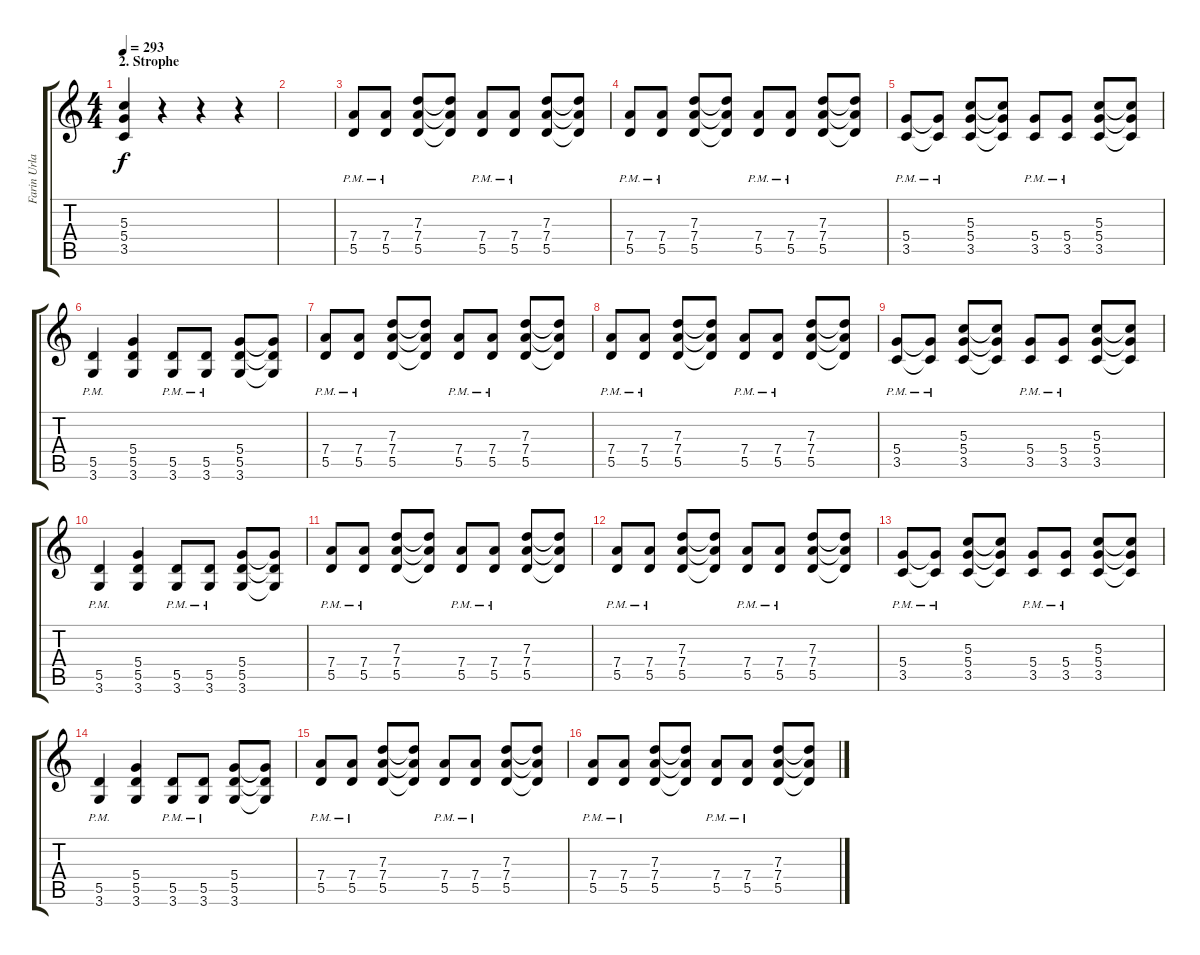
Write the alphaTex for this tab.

\track ("Farin Urlaub" "Farin Urla") {instrument distortionguitar}
\staff {score tabs}
\tuning (E4 B3 G3 D3 A2 E2) {hide}
\ts (4 4)
\section ("" "2. Strophe")
\tempo 293
\clef g2
\ks c
(5.3 5.4 3.5).4{dy f} r.4 r.4 r.4 |
|
(7.4{pm} 5.5{pm}).8 (7.4{pm} 5.5{pm}).8 (7.3 7.4 5.5).8 (7.3{t} 7.4{t} 5.5{t}).8 (7.4 5.5{pm}).8 (7.4 5.5{pm}).8 (7.3 7.4 5.5).8 (7.3{t} 7.4{t} 5.5{t}).8 |
(7.4{pm} 5.5{pm}).8 (7.4{pm} 5.5{pm}).8 (7.3 7.4 5.5).8 (7.3{t} 7.4{t} 5.5{t}).8 (7.4 5.5{pm}).8 (7.4 5.5{pm}).8 (7.3 7.4 5.5).8 (7.3{t} 7.4{t} 5.5{t}).8 |
(5.4{pm} 3.5{pm}).8 (5.4{pm t} 3.5{pm t}).8 (5.3 5.4 3.5).8 (5.3{t} 5.4{t} 3.5{t}).8 (5.4 3.5{pm}).8 (5.4 3.5{pm}).8 (5.3 5.4 3.5).8 (5.3{t} 5.4{t} 3.5{t}).8 |
(5.5{pm} 3.6{pm}).4 (5.4 5.5 3.6).4 (5.5{pm} 3.6{pm}).8 (5.5{pm} 3.6{pm}).8 (5.4 5.5 3.6).8 (5.4{t} 5.5{t} 3.6{t}).8 |
(7.4{pm} 5.5{pm}).8 (7.4{pm} 5.5{pm}).8 (7.3 7.4 5.5).8 (7.3{t} 7.4{t} 5.5{t}).8 (7.4 5.5{pm}).8 (7.4 5.5{pm}).8 (7.3 7.4 5.5).8 (7.3{t} 7.4{t} 5.5{t}).8 |
(7.4{pm} 5.5{pm}).8 (7.4{pm} 5.5{pm}).8 (7.3 7.4 5.5).8 (7.3{t} 7.4{t} 5.5{t}).8 (7.4 5.5{pm}).8 (7.4 5.5{pm}).8 (7.3 7.4 5.5).8 (7.3{t} 7.4{t} 5.5{t}).8 |
(5.4{pm} 3.5{pm}).8 (5.4{pm t} 3.5{pm t}).8 (5.3 5.4 3.5).8 (5.3{t} 5.4{t} 3.5{t}).8 (5.4 3.5{pm}).8 (5.4 3.5{pm}).8 (5.3 5.4 3.5).8 (5.3{t} 5.4{t} 3.5{t}).8 |
(5.5{pm} 3.6{pm}).4 (5.4 5.5 3.6).4 (5.5{pm} 3.6{pm}).8 (5.5{pm} 3.6{pm}).8 (5.4 5.5 3.6).8 (5.4{t} 5.5{t} 3.6{t}).8 |
(7.4{pm} 5.5{pm}).8 (7.4{pm} 5.5{pm}).8 (7.3 7.4 5.5).8 (7.3{t} 7.4{t} 5.5{t}).8 (7.4 5.5{pm}).8 (7.4 5.5{pm}).8 (7.3 7.4 5.5).8 (7.3{t} 7.4{t} 5.5{t}).8 |
(7.4{pm} 5.5{pm}).8 (7.4{pm} 5.5{pm}).8 (7.3 7.4 5.5).8 (7.3{t} 7.4{t} 5.5{t}).8 (7.4 5.5{pm}).8 (7.4 5.5{pm}).8 (7.3 7.4 5.5).8 (7.3{t} 7.4{t} 5.5{t}).8 |
(5.4{pm} 3.5{pm}).8 (5.4{pm t} 3.5{pm t}).8 (5.3 5.4 3.5).8 (5.3{t} 5.4{t} 3.5{t}).8 (5.4 3.5{pm}).8 (5.4 3.5{pm}).8 (5.3 5.4 3.5).8 (5.3{t} 5.4{t} 3.5{t}).8 |
(5.5{pm} 3.6{pm}).4 (5.4 5.5 3.6).4 (5.5{pm} 3.6{pm}).8 (5.5{pm} 3.6{pm}).8 (5.4 5.5 3.6).8 (5.4{t} 5.5{t} 3.6{t}).8 |
(7.4{pm} 5.5{pm}).8 (7.4{pm} 5.5{pm}).8 (7.3 7.4 5.5).8 (7.3{t} 7.4{t} 5.5{t}).8 (7.4 5.5{pm}).8 (7.4 5.5{pm}).8 (7.3 7.4 5.5).8 (7.3{t} 7.4{t} 5.5{t}).8 |
(7.4{pm} 5.5{pm}).8 (7.4{pm} 5.5{pm}).8 (7.3 7.4 5.5).8 (7.3{t} 7.4{t} 5.5{t}).8 (7.4 5.5{pm}).8 (7.4 5.5{pm}).8 (7.3 7.4 5.5).8 (7.3{t} 7.4{t} 5.5{t}).8
